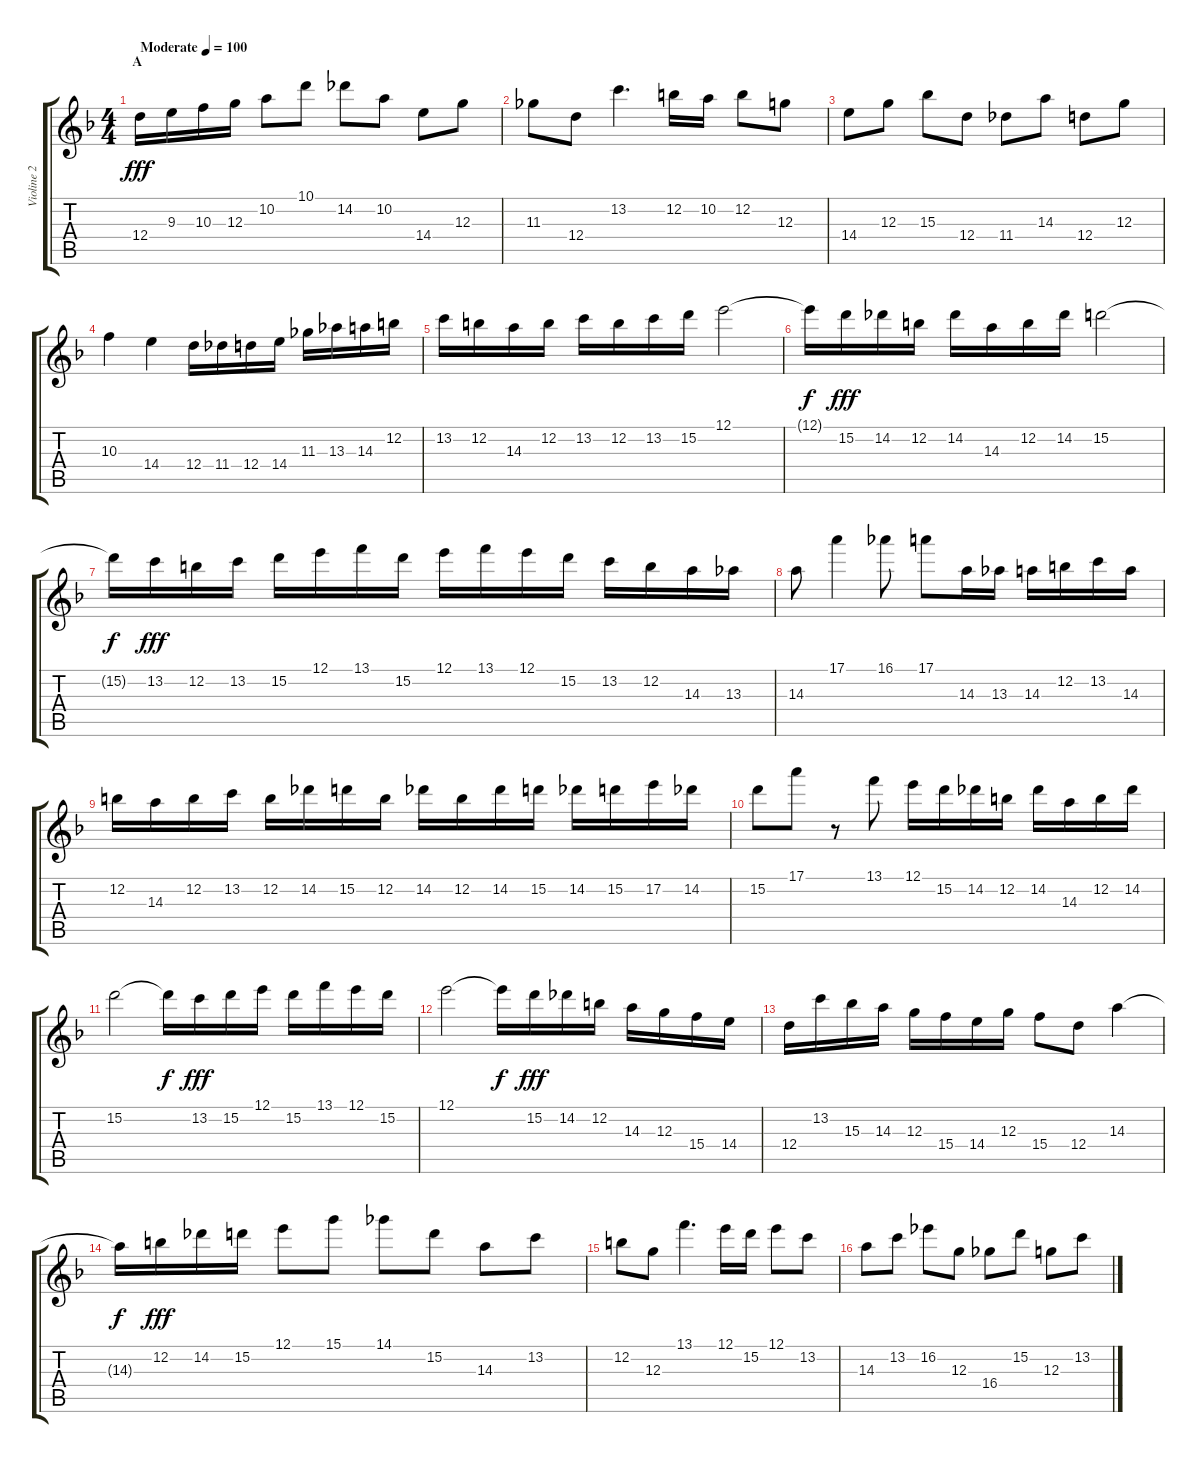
\track ("Violine 2 (Solo)" "Violine 2 ") {instrument overdrivenguitar}
\staff {score tabs}
\tuning (E4 B3 G3 D3 A2 E2) {hide}
\ts (4 4)
\section ("" "A")
\tempo (100 "Moderate")
\clef g2
\ks dminor
12.4.16{dy fff instrument overdrivenguitar} 9.3.16 10.3.16 12.3.16 10.2.8 10.1.8 14.2.8 10.2.8 14.4.8 12.3.8 |
11.3.8 12.4.8 13.2.4{d} 12.2.16 10.2.16 12.2.8 12.3.8 |
14.4.8 12.3.8 15.3.8 12.4.8 11.4.8 14.3.8 12.4.8 12.3.8 |
10.3.4 14.4.4 12.4.16 11.4.16 12.4.16 14.4.16 11.3.16 13.3.16 14.3.16 12.2.16 |
13.2.16 12.2.16 14.3.16 12.2.16 13.2.16 12.2.16 13.2.16 15.2.16 12.1.2 |
12.1{t}.16{dy f} 15.2.16{dy fff} 14.2.16 12.2.16 14.2.16 14.3.16 12.2.16 14.2.16 15.2.2 |
15.2{t}.16{dy f} 13.2.16{dy fff} 12.2.16 13.2.16 15.2.16 12.1.16 13.1.16 15.2.16 12.1.16 13.1.16 12.1.16 15.2.16 13.2.16 12.2.16 14.3.16 13.3.16 |
14.3.8 17.1.4 16.1.8 17.1.8 14.3.16 13.3.16 14.3.16 12.2.16 13.2.16 14.3.16 |
12.2.16 14.3.16 12.2.16 13.2.16 12.2.16 14.2.16 15.2.16 12.2.16 14.2.16 12.2.16 14.2.16 15.2.16 14.2.16 15.2.16 17.2.16 14.2.16 |
15.2.8 17.1.8 r.8 13.1.8 12.1.16 15.2.16 14.2.16 12.2.16 14.2.16 14.3.16 12.2.16 14.2.16 |
15.2.2 15.2{t}.16{dy f} 13.2.16{dy fff} 15.2.16 12.1.16 15.2.16 13.1.16 12.1.16 15.2.16 |
12.1.2 12.1{t}.16{dy f} 15.2.16{dy fff} 14.2.16 12.2.16 14.3.16 12.3.16 15.4.16 14.4.16 |
12.4.16 13.2.16 15.3.16 14.3.16 12.3.16 15.4.16 14.4.16 12.3.16 15.4.8 12.4.8 14.3.4 |
14.3{t}.16{dy f} 12.2.16{dy fff} 14.2.16 15.2.16 12.1.8 15.1.8 14.1.8 15.2.8 14.3.8 13.2.8 |
12.2.8 12.3.8 13.1.4{d} 12.1.16 15.2.16 12.1.8 13.2.8 |
14.3.8 13.2.8 16.2.8 12.3.8 16.4.8 15.2.8 12.3.8 13.2.8
